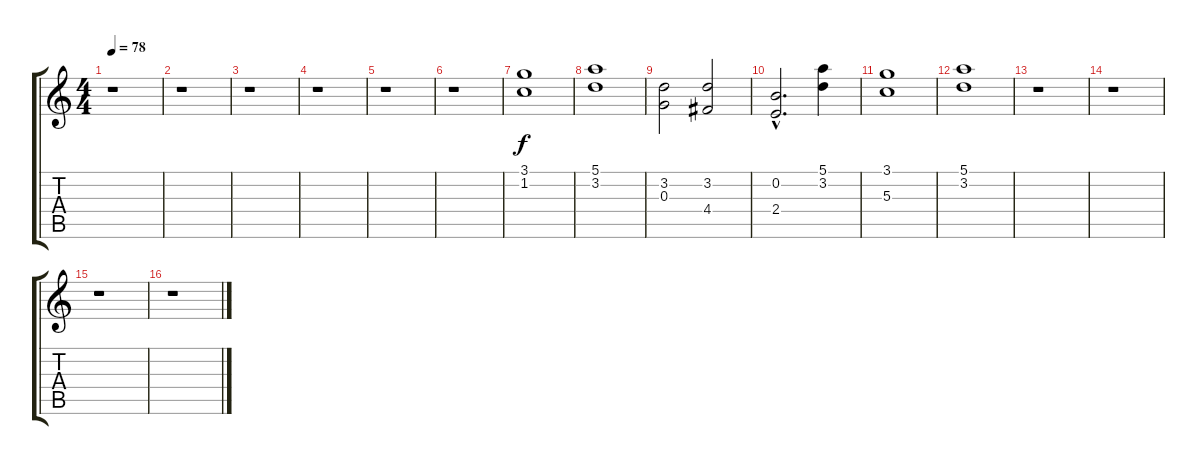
\track "" {instrument overdrivenguitar}
\staff {score tabs}
\tuning (E4 B3 G3 D3 A2 E2) {hide}
\ts (4 4)
\tempo 78
\clef g2
\ks c
r.1{dy f} |
r.1 |
r.1 |
r.1 |
r.1 |
r.1 |
(3.1 1.2).1 |
(5.1 3.2).1 |
(3.2 0.3).2 (3.2 4.4).2 |
(0.2{hac} 2.4{hac}).2{d} (5.1 3.2).4 |
(3.1 5.3).1 |
(5.1 3.2).1 |
r.1 |
r.1 |
r.1 |
r.1
